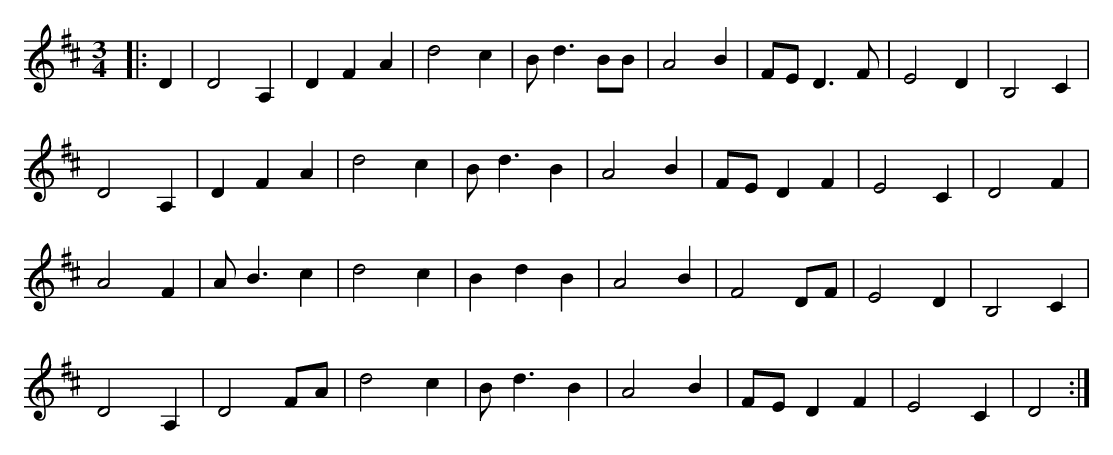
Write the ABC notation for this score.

X:1
M:3/4
K:D
|:D2|D4 A,2|D2F2A2|d4c2|Bd3 BB|A4 B2|FE D3F|E4 D2|B,4C2|
D4 A,2|D2F2A2|d4c2|Bd3 B2|A4B2|FED2F2|E4C2|D4F2|
A4F2|AB3c2|d4c2|B2d2B2|A4B2|F4 DF|E4 D2|B,4 C2|
D4 A,2|D4 FA|d4 c2|Bd3B2|A4B2|FED2F2|E4C2|D4:|
